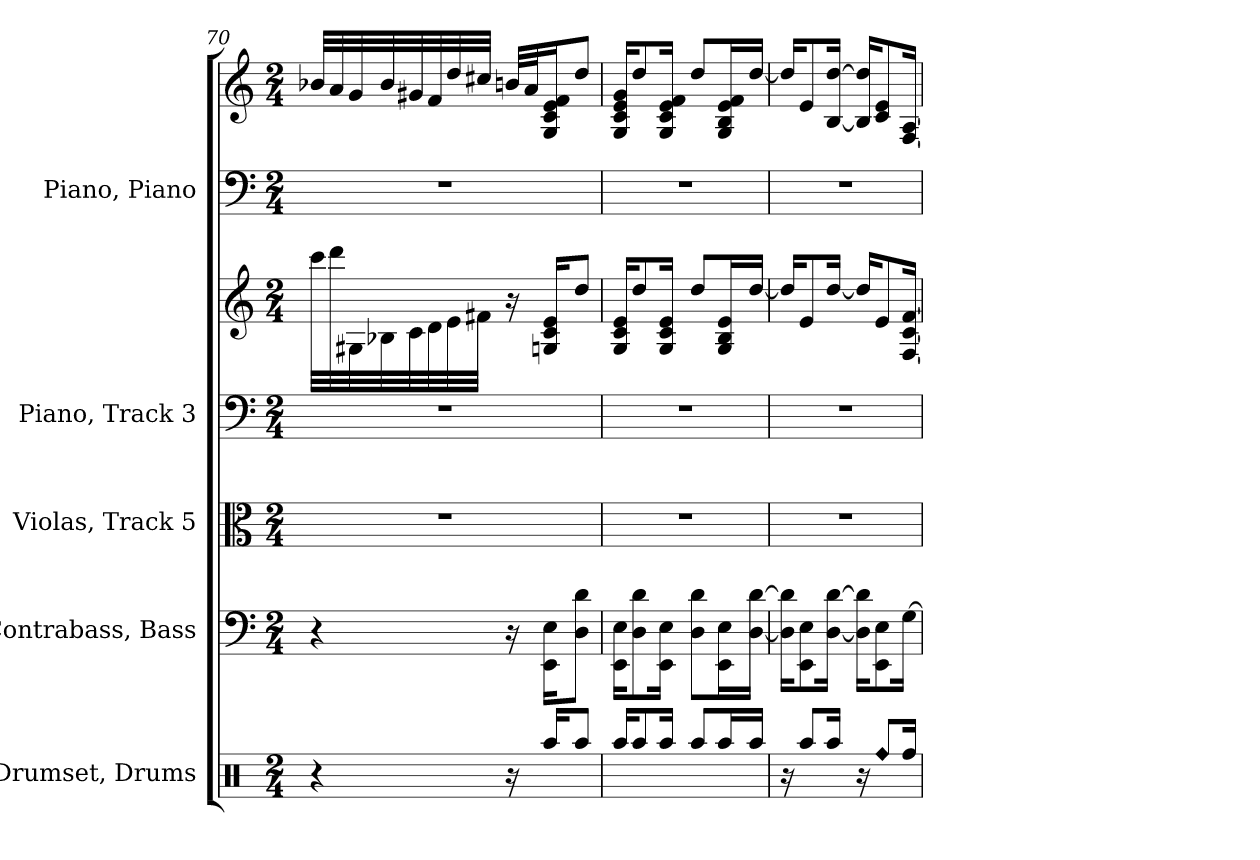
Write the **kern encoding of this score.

**kern	**kern	**kern	**kern	**kern	**kern	**kern
*part5	*part4	*part3	*part2	*part2	*part1	*part1
*staff7	*staff6	*staff5	*staff4	*staff3	*staff2	*staff1
*I"Drumset, Drums	*I"Contrabass, Bass	*I"Violas, Track  5	*I"Piano, Track  3	*	*I"Piano, Piano	*
*I'D. Set	*I'Cb.	*I'Vlas.	*I'Pno.	*	*I'Pno.	*
!!LO:LB:g=z
*clefX	*clefF4	*clefC3	*clefF4	*clefG2	*clefF4	*clefG2
*	*ITrd7c12	*	*	*	*	*
*k[]	*k[]	*k[]	*k[]	*k[]	*k[]	*k[]
*M2/4	*M2/4	*M2/4	*M2/4	*M2/4	*M2/4	*M2/4
=70	=70	=70	=70	=70	=70	=70
4r	4r	2r	2r	32ccc\LLL	2r	32b-X/LLL
.	.	.	.	32ddd\	.	32a/
.	.	.	.	32G#X\	.	32g/
.	.	.	.	32B-X\	.	32b-/
.	.	.	.	32c\	.	32g#X/
.	.	.	.	32d\	.	32f/
.	.	.	.	32e\	.	32dd/
.	.	.	.	32f#X\JJJ	.	32cc#X/JJJ
16r	16r	.	.	16r	.	32bn/LLL
.	.	.	.	.	.	32a/J
16Raa/KL	16EEE\ 16EE\KL	.	.	16Gn/ 16c/ 16e/KL	.	16G/ 16c/ 16e/ 16f/J
8Raa/J	8DD\ 8D\J	.	.	8dd/J	.	8dd/J
=71	=71	=71	=71	=71	=71	=71
16Raa/KL	16EEE\ 16EE\KL	2r	2r	16G/ 16c/ 16e/KL	2r	16G/ 16c/ 16e/ 16g/KL
8Raa/	8DD\ 8D\	.	.	8dd/	.	8dd/
16Raa/Jk	16EEE\ 16EE\Jk	.	.	16G/ 16c/ 16e/Jk	.	16G/ 16c/ 16e/ 16f/Jk
8Raa/L	8DD\ 8D\L	.	.	8dd/L	.	8dd/L
16Raa/L	16EEE\ 16EE\L	.	.	16G/ 16B/ 16e/L	.	16G/ 16B/ 16e/ 16f/L
16Raa/JJ	[16DD\ [16D\JJ	.	.	[16dd/JJ	.	[16dd/JJ
=72	=72	=72	=72	=72	=72	=72
16r	16DD\] 16D\]KL	2r	2r	16dd/KL]	2r	16dd/KL]
8Raa/L	8EEE\ 8EE\	.	.	8e/	.	8e/
16Raa/Jk	[16DD\ [16D\Jk	.	.	[16dd/Jk	.	[16B/ [16dd/Jk
16r	16DD\] 16D\]KL	.	.	16dd/KL]	.	16B/] 16dd/]KL
!LO:N:head=diamond	!	!	!	!	!	!
8Rff/L	8EEE\ 8EE\	.	.	8e/	.	8c/ 8e/
16Rff/Jk	[16GG\Jk	.	.	[16F/ [16c/ [16f/Jk	.	[16F/ [16A/Jk
=	=	=	=	=	=	=
*-	*-	*-	*-	*-	*-	*-
